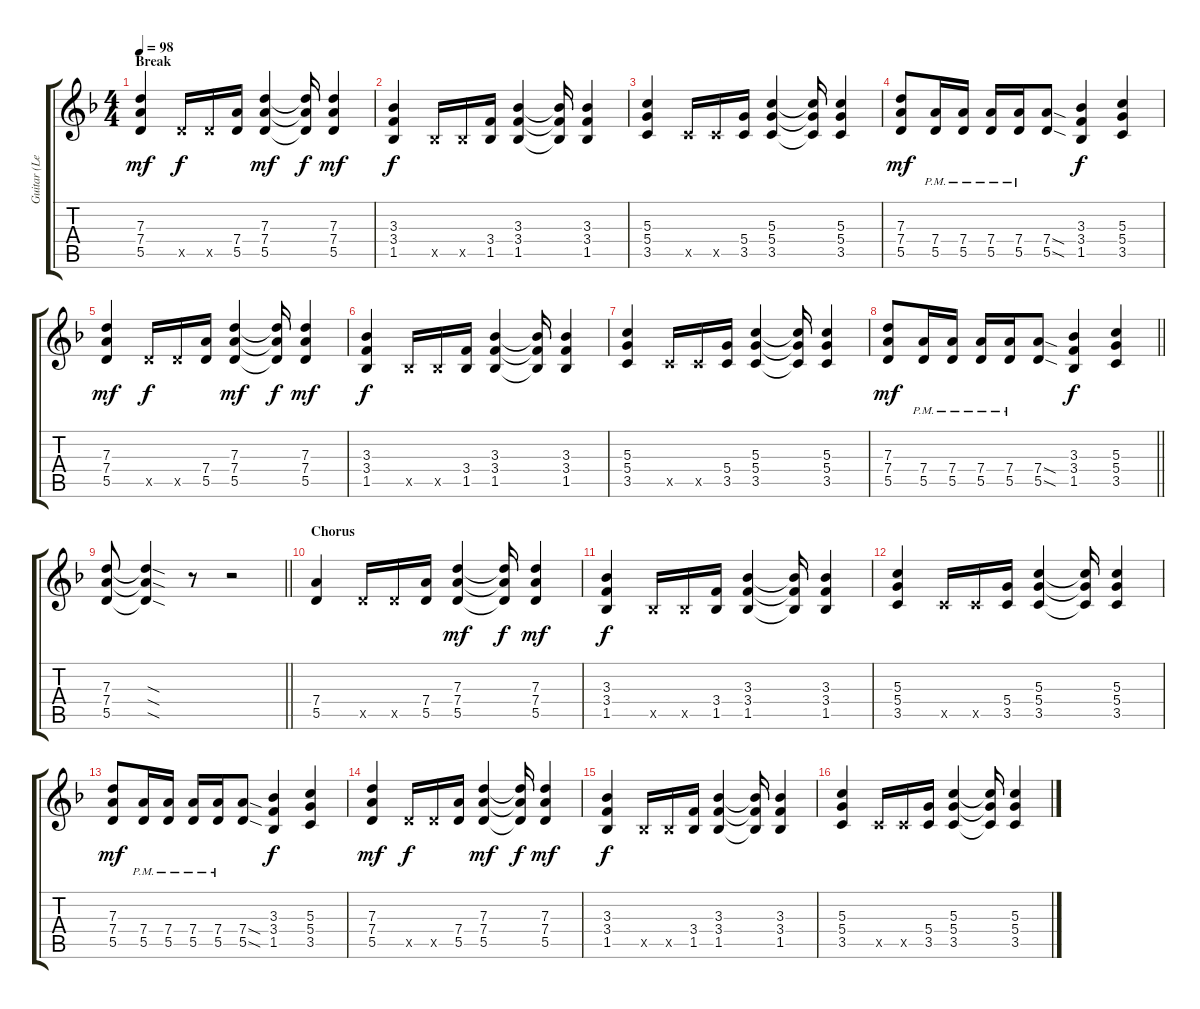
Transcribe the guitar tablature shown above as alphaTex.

\track ("Guitar (Lenna)" "Guitar (Le") {instrument distortionguitar}
\staff {score tabs}
\tuning (E4 B3 G3 D3 A2 E2) {hide}
\ts (4 4)
\section ("" "Break")
\tempo 98
\clef g2
\ks f
(7.3 7.4 5.5).4{dy mf} 5.5{x}.16{dy f} 5.5{x}.16 (7.4 5.5).16 (7.3 7.4 5.5).4{dy mf} (7.3{t} 7.4{t} 5.5{t}).16{dy f} (7.3 7.4 5.5).4{dy mf} |
(3.3 3.4 1.5).4{dy f} 1.5{x}.16 1.5{x}.16 (3.4 1.5).16 (3.3 3.4 1.5).4 (3.3{t} 3.4{t} 1.5{t}).16 (3.3 3.4 1.5).4 |
(5.3 5.4 3.5).4 3.5{x}.16 3.5{x}.16 (5.4 3.5).16 (5.3 5.4 3.5).4 (5.3{t} 5.4{t} 3.5{t}).16 (5.3 5.4 3.5).4 |
(7.3 7.4 5.5).8{dy mf} (7.4{pm} 5.5{pm}).16 (7.4{pm} 5.5{pm}).16 (7.4{pm} 5.5{pm}).16 (7.4{pm} 5.5{pm}).16 (7.4{sod} 5.5{sod}).8 (3.3 3.4 1.5).4{dy f} (5.3 5.4 3.5).4 |
(7.3 7.4 5.5).4{dy mf} 5.5{x}.16{dy f} 5.5{x}.16 (7.4 5.5).16 (7.3 7.4 5.5).4{dy mf} (7.3{t} 7.4{t} 5.5{t}).16{dy f} (7.3 7.4 5.5).4{dy mf} |
(3.3 3.4 1.5).4{dy f} 1.5{x}.16 1.5{x}.16 (3.4 1.5).16 (3.3 3.4 1.5).4 (3.3{t} 3.4{t} 1.5{t}).16 (3.3 3.4 1.5).4 |
(5.3 5.4 3.5).4 3.5{x}.16 3.5{x}.16 (5.4 3.5).16 (5.3 5.4 3.5).4 (5.3{t} 5.4{t} 3.5{t}).16 (5.3 5.4 3.5).4 |
\barLineRight lightlight
(7.3 7.4 5.5).8{dy mf} (7.4{pm} 5.5{pm}).16 (7.4{pm} 5.5{pm}).16 (7.4{pm} 5.5{pm}).16 (7.4{pm} 5.5{pm}).16 (7.4{sod} 5.5{sod}).8 (3.3 3.4 1.5).4{dy f} (5.3 5.4 3.5).4 |
\barLineRight lightlight
(7.3 7.4 5.5).8 (7.3{sod t} 7.4{sod t} 5.5{sod t}).4 r.8 r.2 |
\section ("" "Chorus")
(7.4 5.5).4 5.5{x}.16 5.5{x}.16 (7.4 5.5).16 (7.3 7.4 5.5).4{dy mf} (7.3{t} 7.4{t} 5.5{t}).16{dy f} (7.3 7.4 5.5).4{dy mf} |
(3.3 3.4 1.5).4{dy f} 1.5{x}.16 1.5{x}.16 (3.4 1.5).16 (3.3 3.4 1.5).4 (3.3{t} 3.4{t} 1.5{t}).16 (3.3 3.4 1.5).4 |
(5.3 5.4 3.5).4 3.5{x}.16 3.5{x}.16 (5.4 3.5).16 (5.3 5.4 3.5).4 (5.3{t} 5.4{t} 3.5{t}).16 (5.3 5.4 3.5).4 |
(7.3 7.4 5.5).8{dy mf} (7.4{pm} 5.5{pm}).16 (7.4{pm} 5.5{pm}).16 (7.4{pm} 5.5{pm}).16 (7.4{pm} 5.5{pm}).16 (7.4{sod} 5.5{sod}).8 (3.3 3.4 1.5).4{dy f} (5.3 5.4 3.5).4 |
(7.3 7.4 5.5).4{dy mf} 5.5{x}.16{dy f} 5.5{x}.16 (7.4 5.5).16 (7.3 7.4 5.5).4{dy mf} (7.3{t} 7.4{t} 5.5{t}).16{dy f} (7.3 7.4 5.5).4{dy mf} |
(3.3 3.4 1.5).4{dy f} 1.5{x}.16 1.5{x}.16 (3.4 1.5).16 (3.3 3.4 1.5).4 (3.3{t} 3.4{t} 1.5{t}).16 (3.3 3.4 1.5).4 |
(5.3 5.4 3.5).4 3.5{x}.16 3.5{x}.16 (5.4 3.5).16 (5.3 5.4 3.5).4 (5.3{t} 5.4{t} 3.5{t}).16 (5.3 5.4 3.5).4
